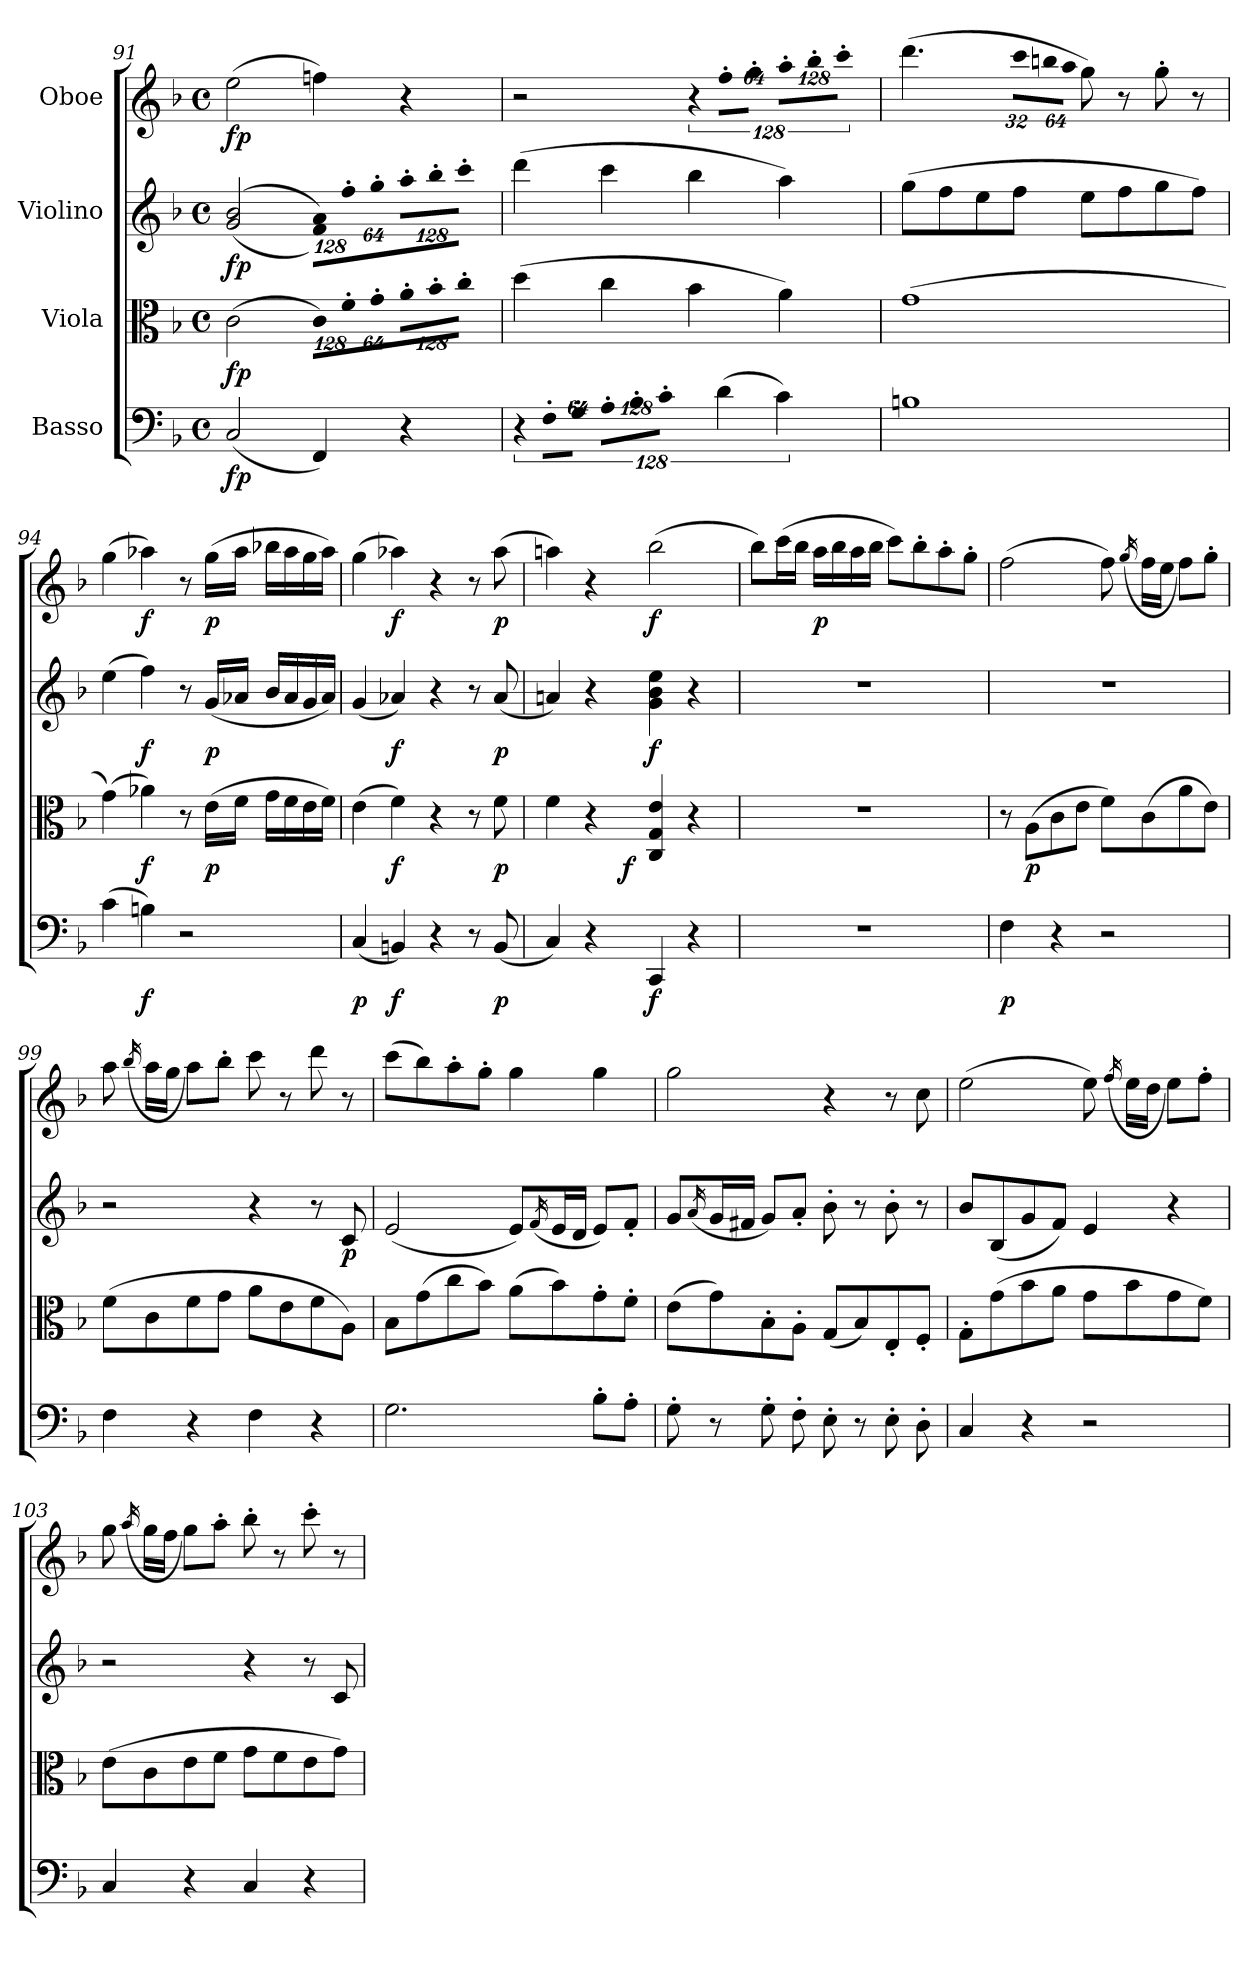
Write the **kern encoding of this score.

**kern	**dynam	**kern	**dynam	**kern	**dynam	**kern	**dynam
*part4	*part4	*part3	*part3	*part2	*part2	*part1	*part1
*staff4	*staff4	*staff3	*staff3	*staff2	*staff2	*staff1	*staff1
*I"Basso	*	*I"Viola	*	*I"Violino	*	*I"Oboe	*
*clefF4	*	*clefC3	*	*clefG2	*	*clefG2	*
*k[b-]	*	*k[b-]	*	*k[b-]	*	*k[b-]	*
*F:	*	*F:	*	*F:	*	*F:	*
*M4/4	*	*M4/4	*	*M4/4	*	*M4/4	*
*met(c)	*	*met(c)	*	*met(c)	*	*met(c)	*
=91	=91	=91	=91	=91	=91	=91	=91
(2Ci/	fp	(2ci\	fp	((2gi/ 2b-i	fp	(2eei\	fp
*	*	*Xbrackettup	*	*	*	*	*
!	!	!LO:N:vis=8	!	!	!	!	!
*	*	*	*	*Xbrackettup	*	*	*
!	!	!	!	!LO:N:vis=8	!	!	!
4FFi/)	.	1024%85ci\L)	.	1024%85fi\ 1024%85aiL))	.	4ffni\)	.
!	!	!LO:N:vis=8	!	!LO:N:vis=8	!	!	!
.	.	1024%85f'i\	.	1024%85ff'i\	.	.	.
!	!	!LO:N:vis=8	!	!LO:N:vis=8	!	!	!
.	.	512%43g'i\J	.	512%43gg'i\J	.	.	.
!	!	!LO:N:vis=8	!	!LO:N:vis=8	!	!	!
4r	.	1024%85a'i\L	.	1024%85aa'i\L	.	4r	.
!	!	!LO:N:vis=8	!	!LO:N:vis=8	!	!	!
.	.	1024%85b-'i\	.	1024%85bb-'i\	.	.	.
!	!	!LO:N:vis=8	!	!LO:N:vis=8	!	!	!
.	.	512%43cc'i\J	.	512%43ccc'i\J	.	.	.
!!LO:LB:g=z
=92	=92	=92	=92	=92	=92	=92	=92
!LO:N:vis=8	!	!	!	!	!	!	!
1024%85r	.	(4ddi\	.	(4dddi\	.	2r	.
!LO:N:vis=8	!	!	!	!	!	!	!
1024%85F'i\L	.	.	.	.	.	.	.
!LO:N:vis=8	!	!	!	!	!	!	!
512%43G'i\J	.	.	.	.	.	.	.
*Xbrackettup	*	*	*	*	*	*	*
!LO:N:vis=8	!	!	!	!	!	!	!
1024%85A'i\L	.	4cci\	.	4ccci\	.	.	.
!LO:N:vis=8	!	!	!	!	!	!	!
1024%85B-'i\	.	.	.	.	.	.	.
!LO:N:vis=8	!	!	!	!	!	!	!
512%43c'i\J	.	.	.	.	.	.	.
!	!	!	!	!	!	!LO:N:vis=8	!
(4di\	.	4b-i\	.	4bb-i\	.	1024%85r	.
!	!	!	!	!	!	!LO:N:vis=8	!
.	.	.	.	.	.	1024%85ff'i\L	.
!	!	!	!	!	!	!LO:N:vis=8	!
.	.	.	.	.	.	512%43gg'i\J	.
*	*	*	*	*	*	*Xbrackettup	*
!	!	!	!	!	!	!LO:N:vis=8	!
4ci\)	.	4ai\)	.	4aai\)	.	1024%85aa'i\L	.
!	!	!	!	!	!	!LO:N:vis=8	!
.	.	.	.	.	.	1024%85bb-'i\	.
!	!	!	!	!	!	!LO:N:vis=8	!
.	.	.	.	.	.	512%43ccc'i\J	.
=93	=93	=93	=93	=93	=93	=93	=93
1Bni\	.	(1gi\	.	(8ggi\L	.	(4.dddi\	.
.	.	.	.	8ffi\	.	.	.
.	.	.	.	8eei\	.	.	.
!	!	!	!	!	!	!LO:N:vis=16	!
.	.	.	.	8ffi\J	.	512%21ccci\LL	.
!	!	!	!	!	!	!LO:N:vis=16	!
.	.	.	.	.	.	1024%43bbni\	.
!	!	!	!	!	!	!LO:N:vis=16	!
.	.	.	.	.	.	1024%43aai\JJ	.
.	.	.	.	8eei\L	.	8ggi\L)	.
.	.	.	.	8ffi\	.	8r	.
.	.	.	.	8ggi\	.	8gg'i\L	.
.	.	.	.	8ffi\J)	.	8r	.
=94	=94	=94	=94	=94	=94	=94	=94
(4ci\	.	(4gi\)	.	(4eei\	.	(4ggi\	.
4Bni\)	f	4a-Xi\)	f	4ffi\)	f	4aa-Xi\)	f
2r	.	8r	.	8r	.	8r	.
.	.	(16ei\L	p	(16gi/L	p	(16ggi\L	p
.	.	16fi\J	.	16a-Xi/J	.	16aa-i\J	.
.	.	16gi\L	.	16b-i/L	.	16bb-Xi\L	.
.	.	16fi\	.	16a-i/	.	16aa-i\	.
.	.	16ei\	.	16gi/	.	16ggi\	.
.	.	16fi\J)	.	16a-i/J)	.	16aa-i\J)	.
=95	=95	=95	=95	=95	=95	=95	=95
(4Ci/	p	(4ei\	.	(4gi/	.	(4ggi\	.
4BBni/)	f	4fi\)	f	4a-Xi/)	f	4aa-Xi\)	f
4r	.	4r	.	4r	.	4r	.
8r	.	8r	.	8r	.	8r	.
(8BBi/L	p	8fi\L	p	(8a-i/L	p	(8aa-i\L	p
=96	=96	=96	=96	=96	=96	=96	=96
*	*	*^	*	*	*	*	*
4Ci/)	.	4fi\	4ryy	.	4ani/)	.	4aani\)	.
4r	.	4r	16ryy	.	4r	.	4r	.
.	.	.	32ryy	.	.	.	.	.
.	.	.	64...ryy	.	.	.	.	.
.	.	.	2ryy	f	.	.	.	.
4CCi/	f	4Ci/ 4Gi 4ei	.	.	4gi\ 4b-i 4eei	f	(2bb-i\	f
4r	.	4r	.	.	4r	.	.	.
.	.	.	8ryy	.	.	.	.	.
.	.	.	512ryy	.	.	.	.	.
*	*	*v	*v	*	*	*	*	*
=97	=97	=97	=97	=97	=97	=97	=97
1r	.	1r	.	1r	.	8bb-i\L)	.
.	.	.	.	.	.	(16ccci\	.
.	.	.	.	.	.	16bb-i\J	.
.	.	.	.	.	.	16aai\L	p
.	.	.	.	.	.	16bb-i\	.
.	.	.	.	.	.	16aai\	.
.	.	.	.	.	.	16bb-i\J	.
.	.	.	.	.	.	8ccci\L)	.
.	.	.	.	.	.	8bb-'i\	.
.	.	.	.	.	.	8aa'i\	.
.	.	.	.	.	.	8gg'i\J	.
!!LO:LB:g=z
=98	=98	=98	=98	=98	=98	=98	=98
4Fi\	p	8r	.	1r	.	(2ffi\	.
.	.	(8Ai\L	p	.	.	.	.
4r	.	8ci\	.	.	.	.	.
.	.	8ei\J	.	.	.	.	.
2r	.	8fi\L)	.	.	.	8ffi\)	.
.	.	.	.	.	.	(16qggi/L	.
.	.	(8ci\	.	.	.	16ffi\L	.
.	.	.	.	.	.	16eei\J	.
.	.	8ai\	.	.	.	8ffi\L)	.
.	.	8ei\J)	.	.	.	8gg'i\J	.
=99	=99	=99	=99	=99	=99	=99	=99
4Fi\	.	(8fi\L	.	2r	.	8aai\	.
.	.	.	.	.	.	(16qbb-i/L	.
.	.	8ci\	.	.	.	16aai\L	.
.	.	.	.	.	.	16ggi\J	.
4r	.	8fi\	.	.	.	8aai\L)	.
.	.	8gi\J	.	.	.	8bb-'i\J	.
4Fi\	.	8ai\L	.	4r	.	8ccci\L	.
.	.	8ei\	.	.	.	8r	.
4r	.	8fi\	.	8r	.	8dddi\L	.
.	.	8Ai\J)	.	8ci/L	p	8r	.
=100	=100	=100	=100	=100	=100	=100	=100
2.Gi\	.	8B-i\L	.	(2ei/	.	(8ccci\L	.
.	.	(8gi\	.	.	.	8bb-i\)	.
.	.	8cci\	.	.	.	8aa'i\	.
.	.	8b-i\J)	.	.	.	8gg'i\J	.
.	.	(8ai\L	.	8ei/L)	.	4ggi\	.
.	.	.	.	(16qfi/	.	.	.
.	.	8b-i\)	.	16ei/	.	.	.
.	.	.	.	16di/J	.	.	.
8B-'i\L	.	8g'i\	.	8ei/L)	.	4ggi\	.
8A'i\J	.	8f'i\J	.	8f'i/J	.	.	.
=101	=101	=101	=101	=101	=101	=101	=101
8G'i\L	.	(8ei\L	.	8gi/L	.	2ggi\	.
.	.	.	.	(16qai/	.	.	.
8r	.	8gi\)	.	16gi/	.	.	.
.	.	.	.	16f#Xi/J	.	.	.
8G'i\L	.	8B-'i\	.	8gi/L)	.	.	.
8F'i\J	.	8A'i\J	.	8a'i/J	.	.	.
8E'i\L	.	(8Gi/L	.	8b-'i\L	.	4r	.
8r	.	8B-i/)	.	8r	.	.	.
8E'i\L	.	8E'i/	.	8b-'i\L	.	8r	.
8D'i\J	.	8F'i/J	.	8r	.	8cci\L	.
=102	=102	=102	=102	=102	=102	=102	=102
4Ci/	.	8G'i\L	.	8b-i/L	.	(2eei\	.
.	.	(8gi\	.	(8B-i/	.	.	.
4r	.	8b-i\	.	8gi/	.	.	.
.	.	8ai\J	.	8fi/J)	.	.	.
2r	.	8gi\L	.	4ei/	.	8eei\)	.
.	.	.	.	.	.	(16qffi/L	.
.	.	8b-i\	.	.	.	16eei\L	.
.	.	.	.	.	.	16ddi\J	.
.	.	8gi\	.	4r	.	8eei\L)	.
.	.	8fi\J)	.	.	.	8ff'i\J	.
=103	=103	=103	=103	=103	=103	=103	=103
4Ci/	.	(8ei\L	.	2r	.	8ggi\	.
.	.	.	.	.	.	(16qaai/L	.
.	.	8ci\	.	.	.	16ggi\L	.
.	.	.	.	.	.	16ffi\J	.
4r	.	8ei\	.	.	.	8ggi\L)	.
.	.	8fi\J	.	.	.	8aa'i\J	.
4Ci/	.	8gi\L	.	4r	.	8bb-'i\L	.
.	.	8fi\	.	.	.	8r	.
4r	.	8ei\	.	8r	.	8ccc'i\L	.
.	.	8gi\J)	.	8ci/L	.	8r	.
=	=	=	=	=	=	=	=
*-	*-	*-	*-	*-	*-	*-	*-
